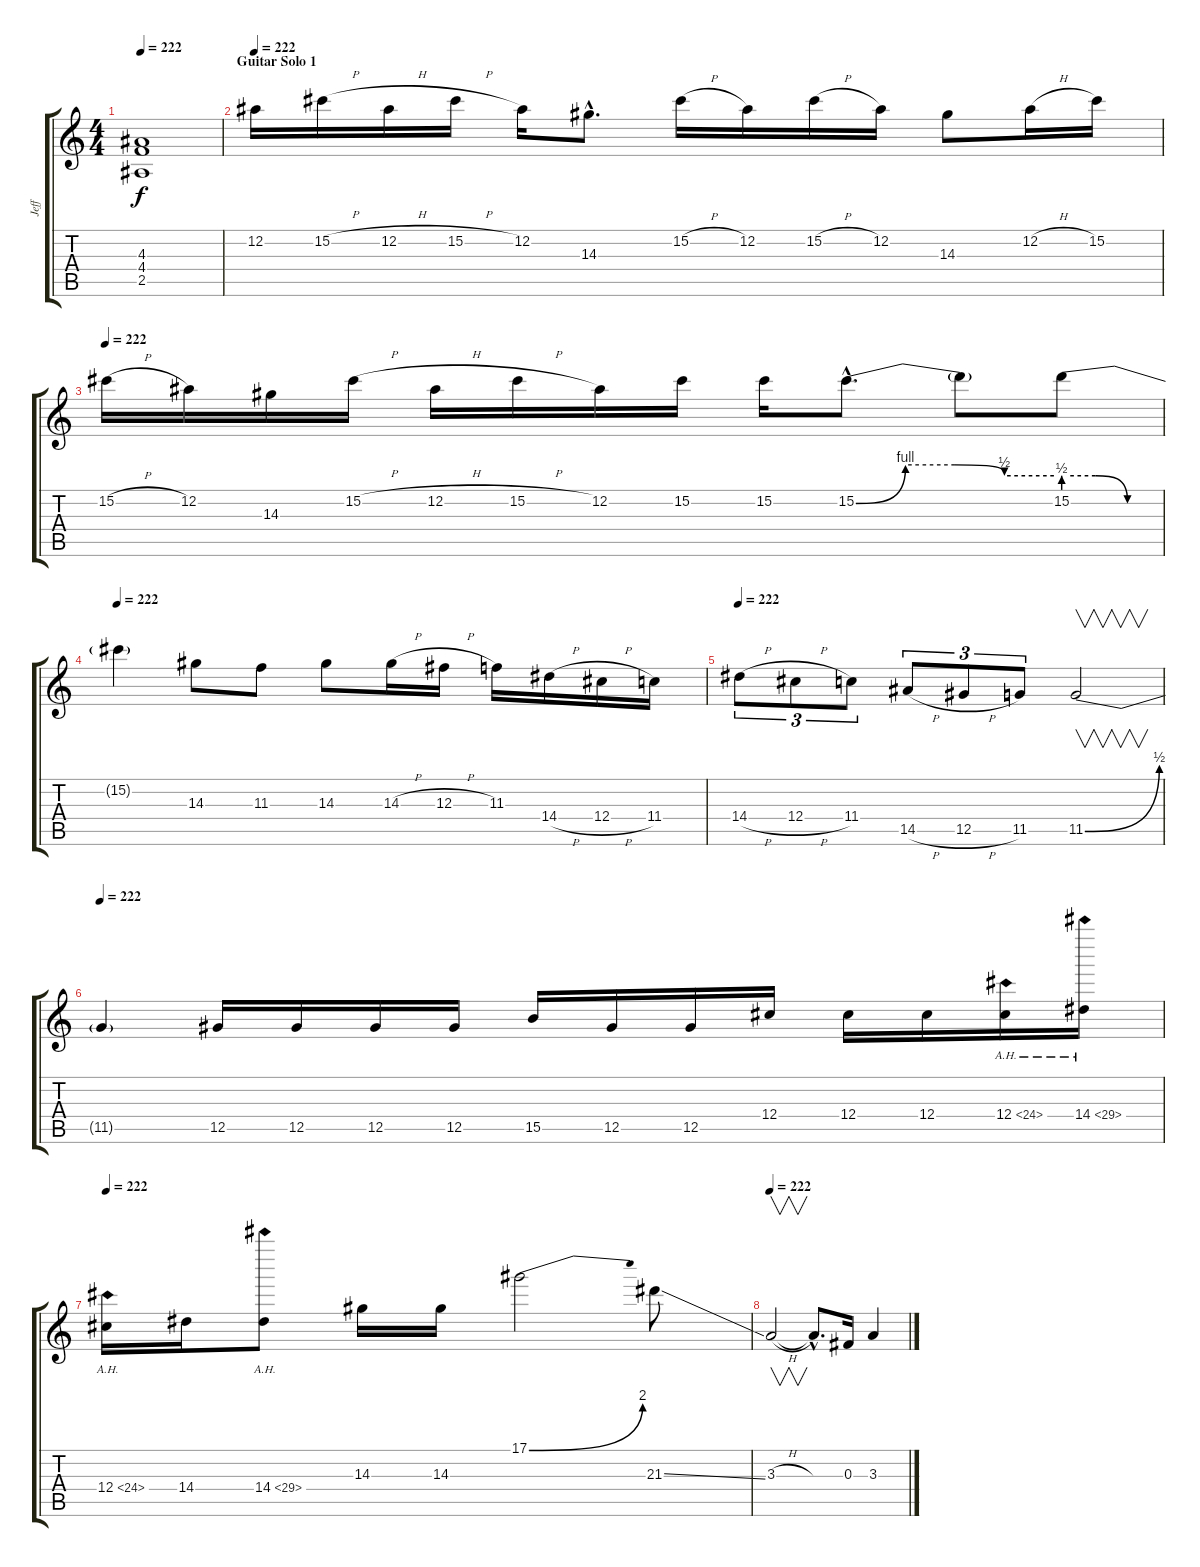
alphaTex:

\track ("Jeff" "Jeff") {instrument distortionguitar}
\staff {score tabs}
\tuning (Eb4 Bb3 Gb3 Db3 Ab2 Eb2) {hide}
\ts (4 4)
\tempo 222
\clef g2
\ks c
(4.3 4.4 2.5).1{dy f} |
\section ("" "Guitar Solo 1")
\tempo 222
12.2.16 15.2{h}.16 12.2{h}.16 15.2{h}.16 12.2.16 14.3{hac}.8{d} 15.2{h}.16 12.2.16 15.2{h}.16 12.2.16 14.3.8 12.2{h}.16 15.2.16 |
\tempo 222
15.2{h}.16 12.2.16 14.3.16 15.2{h}.16 12.2{h}.16 15.2{h}.16 12.2.16 15.2.16 15.2.16 15.2{be (custom 0 0 15 4 30 4 45 2 60 2) hac}.8{d} 15.2{t}.8 15.2{be (custom 0 2 20 2 40 0 60 0)}.8 |
\tempo 222
15.2{t}.4 14.3.8 11.3.8 14.3.8 14.3{h}.16 12.3{h}.16 11.3.16 14.4{h}.16 12.4{h}.16 11.4.16 |
\tempo 222
14.4{h}.8{tu (3 2)} 12.4{h}.8{tu (3 2)} 11.4.8{tu (3 2)} 14.5{h}.8{tu (3 2)} 12.5{h}.8{tu (3 2)} 11.5.8{tu (3 2)} 11.5{be (bend 0 0 60 2)}.2{v} |
\tempo 222
11.5{t}.4 12.5.16 12.5.16 12.5.16 12.5.16 15.5.16 12.5.16 12.5.16 12.4.16 12.4.16 12.4.16 12.4{ah 12}.16 14.4{ah 15}.16 |
\tempo 222
12.4{ah 12}.16 14.4.16 14.4{ah 15}.8 14.3.16 14.3.16 17.1{be (bend 0 0 60 8)}.2 21.3{ss}.8 |
\tempo 222
3.3{h}.2{v} 3.3{hac t}.8{d} 0.3.16 3.3.4
